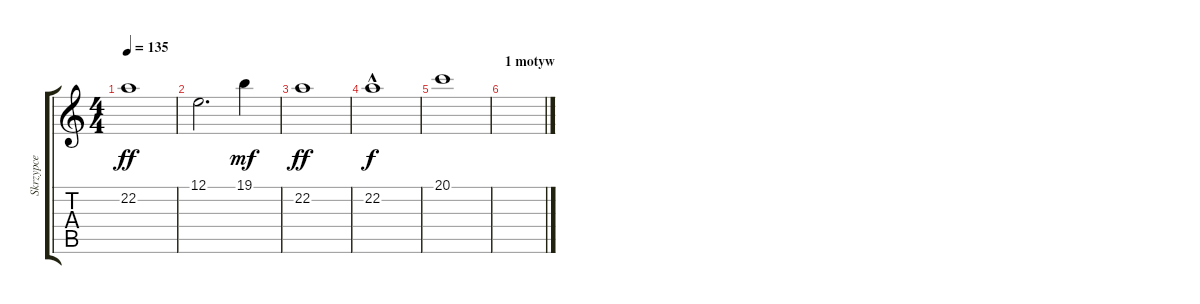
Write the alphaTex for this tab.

\track ("Skrzypce" "Skrzypce") {instrument stringensemble1}
\staff {score tabs}
\tuning (E4 B3 G3 D3 A2 E2) {hide}
\ts (4 4)
\tempo 135
\clef g2
\ks c
22.2.1{dy ff} |
12.1.2{d} 19.1.4{dy mf} |
22.2.1{dy ff} |
22.2{hac}.1{dy f} |
20.1.1 |
\section ("" "1 motyw")
